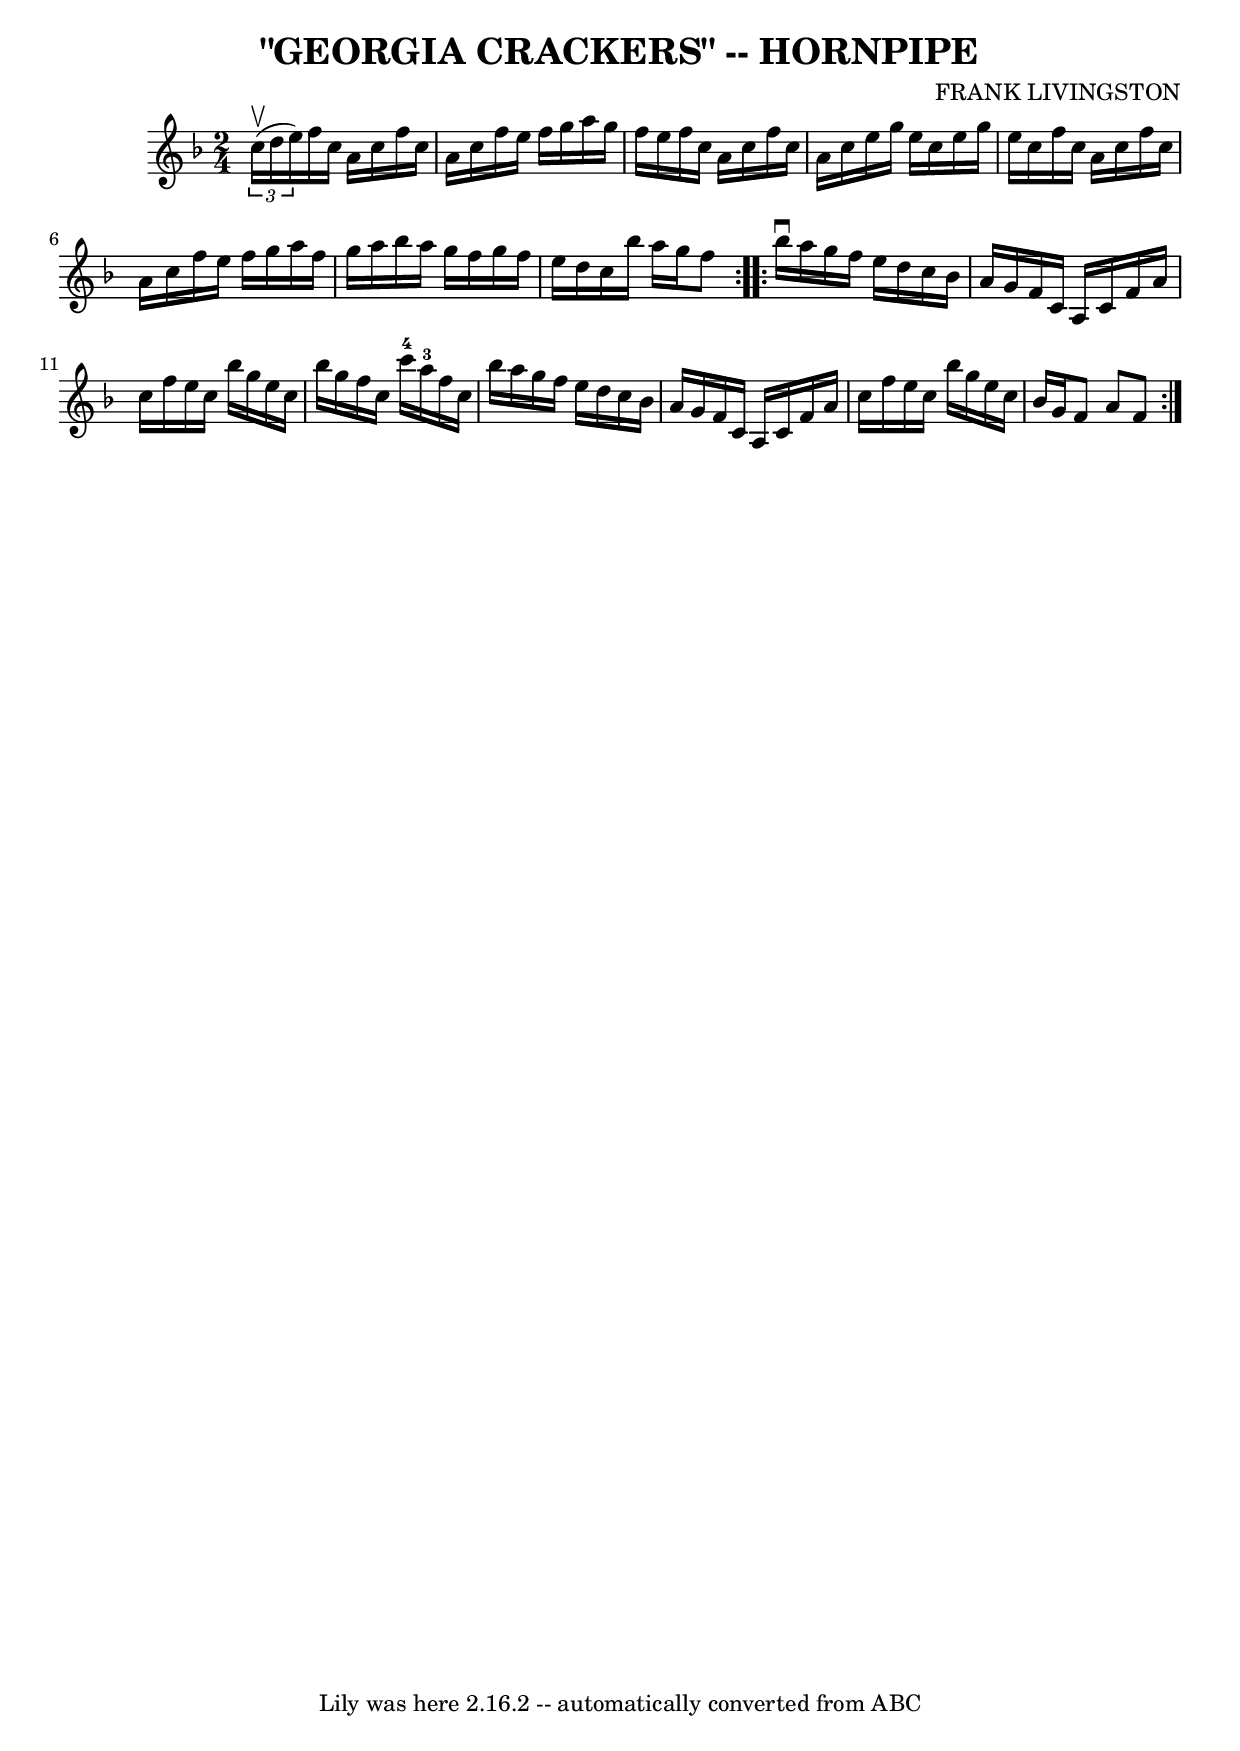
\version "2.16.2"
\include "Mammoth.ily"
\header {
  %% book = "Ryan's Mammoth Collection of Fiddle Tunes"
  composer = "FRANK LIVINGSTON"
  crossRefNumber = "1"
  footnotes = ""
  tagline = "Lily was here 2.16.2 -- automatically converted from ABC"
  title = "\"GEORGIA CRACKERS\" -- HORNPIPE"

}
voicedefault =  {



  \repeat volta 2 {

    \time 2/4 
    \key f \major   \times 2/3 { c''16 (^\upbow d''16 e''16) 
			       }  
    |
    f''16 c''16 a'16 c''16 f''16 c''16 a'16    
    c''16    |
    f''16 e''16 f''16 g''16 a''16 g''16 f''16 
    e''16    |
    f''16 c''16 a'16 c''16 f''16 c''16    
    a'16 c''16    |
    e''16 g''16 e''16 c''16 e''16 g''16  
    e''16 c''16    |
    |
    f''16 c''16 a'16 c''16    
    f''16 c''16 a'16 c''16    |
    f''16 e''16 f''16 g''16  
    a''16 f''16 g''16 a''16    |
    bes''16 a''16 g''16    
    f''16 g''16 f''16 e''16 d''16    |
    c''16 bes''16    
    a''16 g''16 f''8    
  }     
  \repeat volta 2 {
    bes''16^\downbow a''16   
    |
    g''16 f''16 e''16 d''16 c''16 bes'16 a'16    
    g'16    |
    f'16 c'16 a16 c'16 f'16 a'16 c''16    
    f''16    |
    e''16 c''16 bes''16 g''16 e''16 c''16    
    bes''16 g''16    |
    f''16 c''16 c'''16-4 a''16-3   
    f''16 c''16 bes''16 a''16    |
    |
    g''16 f''16    
    e''16 d''16 c''16 bes'16 a'16 g'16    |
    f'16 c'16    
    a16 c'16 f'16 a'16 c''16 f''16    |
    e''16 c''16    
    bes''16 g''16 e''16 c''16 bes'16 g'16    |
    f'8 a'8   
    f'8    
  }   

}

\score{
  <<

    \context Staff="default"
    {
      \voicedefault 
      
    }

  >>
  \layout {
    
  }
  \midi {
  }

}
